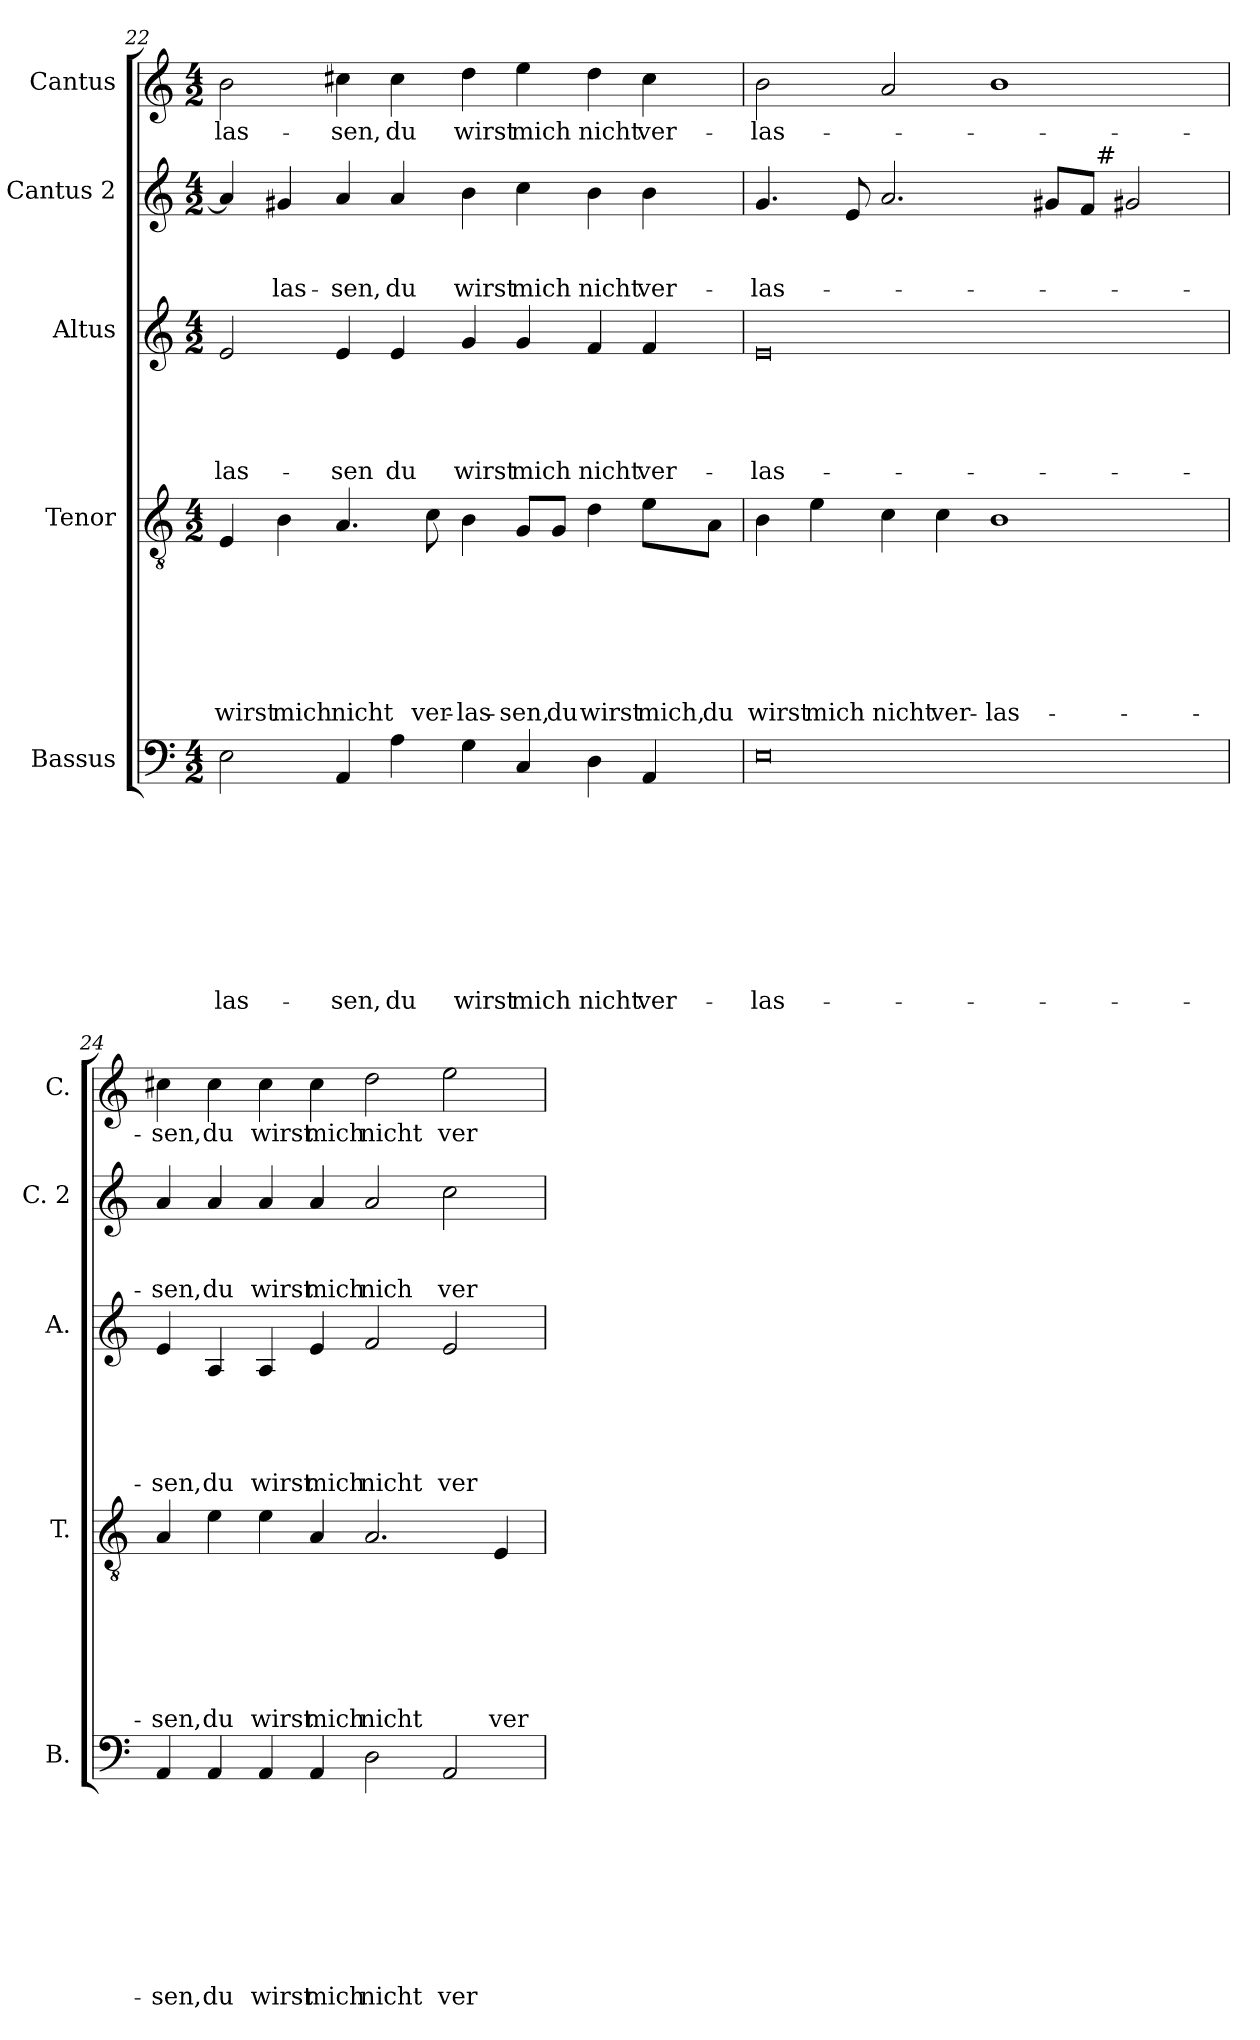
**kern	**text	**text	**text	**text	**text	**text	**text	**text	**text	**kern	**text	**text	**text	**text	**text	**text	**text	**kern	**text	**text	**text	**text	**text	**kern	**text	**text	**text	**kern	**text
*part5	*part5	*part5	*part5	*part5	*part5	*part5	*part5	*part5	*part5	*part4	*part4	*part4	*part4	*part4	*part4	*part4	*part4	*part3	*part3	*part3	*part3	*part3	*part3	*part2	*part2	*part2	*part2	*part1	*part1
*staff5	*staff5	*staff5	*staff5	*staff5	*staff5	*staff5	*staff5	*staff5	*staff5	*staff4	*staff4	*staff4	*staff4	*staff4	*staff4	*staff4	*staff4	*staff3	*staff3	*staff3	*staff3	*staff3	*staff3	*staff2	*staff2	*staff2	*staff2	*staff1	*staff1
*I"Bassus	*	*	*	*	*	*	*	*	*	*I"Tenor	*	*	*	*	*	*	*	*I"Altus	*	*	*	*	*	*I"Cantus 2	*	*	*	*I"Cantus	*
*I'B.	*	*	*	*	*	*	*	*	*	*I'T.	*	*	*	*	*	*	*	*I'A.	*	*	*	*	*	*I'C. 2	*	*	*	*I'C.	*
*clefF4	*	*	*	*	*	*	*	*	*	*clefGv2	*	*	*	*	*	*	*	*clefG2	*	*	*	*	*	*clefG2	*	*	*	*clefG2	*
*k[]	*	*	*	*	*	*	*	*	*	*k[]	*	*	*	*	*	*	*	*k[]	*	*	*	*	*	*k[]	*	*	*	*k[]	*
*C:	*	*	*	*	*	*	*	*	*	*C:	*	*	*	*	*	*	*	*C:	*	*	*	*	*	*C:	*	*	*	*C:	*
*M4/2	*	*	*	*	*	*	*	*	*	*M4/2	*	*	*	*	*	*	*	*M4/2	*	*	*	*	*	*M4/2	*	*	*	*M4/2	*
=22	=22	=22	=22	=22	=22	=22	=22	=22	=22	=22	=22	=22	=22	=22	=22	=22	=22	=22	=22	=22	=22	=22	=22	=22	=22	=22	=22	=22	=22
!	!	!	!	!	!	!	!	!	!LO:LY:b	!	!	!	!	!	!	!	!LO:LY:b	!	!	!	!	!	!LO:LY:b	!	!	!	!	!	!LO:LY:b
2E\	.	.	.	.	.	.	.	.	-las-	4E/	.	.	.	.	.	.	wirst	2e/	.	.	.	.	-las-	4a/]	.	.	.	2b\	-las-
!	!	!	!	!	!	!	!	!	!	!	!	!	!	!	!	!	!LO:LY:b	!	!	!	!	!	!	!	!	!	!LO:LY:b	!	!
.	.	.	.	.	.	.	.	.	.	4B\	.	.	.	.	.	.	mich	.	.	.	.	.	.	4g#X/	.	.	-las-	.	.
!	!	!	!	!	!	!	!	!	!LO:LY:b	!	!	!	!	!	!	!	!LO:LY:b	!	!	!	!	!	!LO:LY:b	!	!	!	!LO:LY:b	!	!LO:LY:b
4AA/	.	.	.	.	.	.	.	.	-sen,	4.A/	.	.	.	.	.	.	nicht	4e/	.	.	.	.	-sen	4a/	.	.	-sen,	4cc#X\	-sen,
!	!	!	!	!	!	!	!	!	!LO:LY:b	!	!	!	!	!	!	!	!	!	!	!	!	!	!LO:LY:b	!	!	!	!LO:LY:b	!	!LO:LY:b
4A\	.	.	.	.	.	.	.	.	du	.	.	.	.	.	.	.	.	4e/	.	.	.	.	du	4a/	.	.	du	4cc#\	du
!	!	!	!	!	!	!	!	!	!	!	!	!	!	!	!	!	!LO:LY:b	!	!	!	!	!	!	!	!	!	!	!	!
.	.	.	.	.	.	.	.	.	.	8c\	.	.	.	.	.	.	ver-	.	.	.	.	.	.	.	.	.	.	.	.
!	!	!	!	!	!	!	!	!	!LO:LY:b	!	!	!	!	!	!	!	!LO:LY:b	!	!	!	!	!	!LO:LY:b	!	!	!	!LO:LY:b	!	!LO:LY:b
4G\	.	.	.	.	.	.	.	.	wirst	4B\	.	.	.	.	.	.	-las-	4g/	.	.	.	.	wirst	4b\	.	.	wirst	4dd\	wirst
!	!	!	!	!	!	!	!	!	!LO:LY:b	!	!	!	!	!	!	!	!LO:LY:b	!	!	!	!	!	!LO:LY:b	!	!	!	!LO:LY:b	!	!LO:LY:b
4C/	.	.	.	.	.	.	.	.	mich	8G/L	.	.	.	.	.	.	-sen,	4g/	.	.	.	.	mich	4cc\	.	.	mich	4ee\	mich
!	!	!	!	!	!	!	!	!	!	!	!	!	!	!	!	!	!LO:LY:b	!	!	!	!	!	!	!	!	!	!	!	!
.	.	.	.	.	.	.	.	.	.	8G/J	.	.	.	.	.	.	du	.	.	.	.	.	.	.	.	.	.	.	.
!	!	!	!	!	!	!	!	!	!LO:LY:b	!	!	!	!	!	!	!	!LO:LY:b	!	!	!	!	!	!LO:LY:b	!	!	!	!LO:LY:b	!	!LO:LY:b
4D\	.	.	.	.	.	.	.	.	nicht	4d\	.	.	.	.	.	.	wirst	4f/	.	.	.	.	nicht	4b\	.	.	nicht	4dd\	nicht
!	!	!	!	!	!	!	!	!	!LO:LY:b	!	!	!	!	!	!	!	!LO:LY:b	!	!	!	!	!	!LO:LY:b	!	!	!	!LO:LY:b	!	!LO:LY:b
4AA/	.	.	.	.	.	.	.	.	ver-	8e\L	.	.	.	.	.	.	mich,	4f/	.	.	.	.	ver-	4b\	.	.	ver-	4cc#\	ver-
!	!	!	!	!	!	!	!	!	!	!	!	!	!	!	!	!	!LO:LY:b	!	!	!	!	!	!	!	!	!	!	!	!
.	.	.	.	.	.	.	.	.	.	8A\J	.	.	.	.	.	.	du	.	.	.	.	.	.	.	.	.	.	.	.
!!LO:LB:g=z
=23	=23	=23	=23	=23	=23	=23	=23	=23	=23	=23	=23	=23	=23	=23	=23	=23	=23	=23	=23	=23	=23	=23	=23	=23	=23	=23	=23	=23	=23
!	!	!	!	!	!	!	!	!	!LO:LY:b	!	!	!	!	!	!	!	!LO:LY:b	!	!	!	!	!	!LO:LY:b	!	!	!	!LO:LY:b	!	!LO:LY:b
*	*	*	*	*	*	*	*	*	*	*	*	*	*	*	*	*	*	*	*	*	*	*	*	*^	*	*	*	*	*
0E	.	.	.	.	.	.	.	.	-las-	4B\	.	.	.	.	.	.	wirst	0e	.	.	.	.	-las-	4.g/	1ryy	.	.	-las-	2b\	-las-
!	!	!	!	!	!	!	!	!	!	!	!	!	!	!	!	!	!LO:LY:b	!	!	!	!	!	!	!	!	!	!	!	!	!
.	.	.	.	.	.	.	.	.	.	4e\	.	.	.	.	.	.	mich	.	.	.	.	.	.	.	.	.	.	.	.	.
.	.	.	.	.	.	.	.	.	.	.	.	.	.	.	.	.	.	.	.	.	.	.	.	8e/	.	.	.	.	.	.
!	!	!	!	!	!	!	!	!	!	!	!	!	!	!	!	!	!LO:LY:b	!	!	!	!	!	!	!	!	!	!	!	!	!
.	.	.	.	.	.	.	.	.	.	4c\	.	.	.	.	.	.	nicht	.	.	.	.	.	.	2.a/	.	.	.	.	2a/	.
!	!	!	!	!	!	!	!	!	!	!	!	!	!	!	!	!	!LO:LY:b	!	!	!	!	!	!	!	!	!	!	!	!	!
.	.	.	.	.	.	.	.	.	.	4c\	.	.	.	.	.	.	ver-	.	.	.	.	.	.	.	.	.	.	.	.	.
!	!	!	!	!	!	!	!	!	!	!	!	!	!	!	!	!	!LO:LY:b	!	!	!	!	!	!	!	!	!	!	!	!	!
.	.	.	.	.	.	.	.	.	.	1B	.	.	.	.	.	.	-las-	.	.	.	.	.	.	.	4ryy	.	.	.	1b	.
.	.	.	.	.	.	.	.	.	.	.	.	.	.	.	.	.	.	.	.	.	.	.	.	8g#X/L	8ryy	.	.	.	.	.
.	.	.	.	.	.	.	.	.	.	.	.	.	.	.	.	.	.	.	.	.	.	.	.	8f/J	32ryy	.	.	.	.	.
!	!	!	!	!	!	!	!	!	!	!	!	!	!	!	!	!	!	!	!	!	!	!	!	!	!LO:TX:a:t=#	!	!	!	!	!
.	.	.	.	.	.	.	.	.	.	.	.	.	.	.	.	.	.	.	.	.	.	.	.	.	2ryy	.	.	.	.	.
.	.	.	.	.	.	.	.	.	.	.	.	.	.	.	.	.	.	.	.	.	.	.	.	2g#X/	.	.	.	.	.	.
.	.	.	.	.	.	.	.	.	.	.	.	.	.	.	.	.	.	.	.	.	.	.	.	.	16.ryy	.	.	.	.	.
=24	=24	=24	=24	=24	=24	=24	=24	=24	=24	=24	=24	=24	=24	=24	=24	=24	=24	=24	=24	=24	=24	=24	=24	=24	=24	=24	=24	=24	=24	=24
!	!	!	!	!	!	!	!	!	!LO:LY:b	!	!	!	!	!	!	!	!LO:LY:b	!	!	!	!	!	!LO:LY:b	!	!	!	!	!LO:LY:b	!	!LO:LY:b
*	*	*	*	*	*	*	*	*	*	*	*	*	*	*	*	*	*	*	*	*	*	*	*	*v	*v	*	*	*	*	*
4AA/	.	.	.	.	.	.	.	.	-sen,	4A/	.	.	.	.	.	.	-sen,	4e/	.	.	.	.	-sen,	4a/	.	.	-sen,	4cc#X\	-sen,
!	!	!	!	!	!	!	!	!	!LO:LY:b	!	!	!	!	!	!	!	!LO:LY:b	!	!	!	!	!	!LO:LY:b	!	!	!	!LO:LY:b	!	!LO:LY:b
4AA/	.	.	.	.	.	.	.	.	du	4e\	.	.	.	.	.	.	du	4A/	.	.	.	.	du	4a/	.	.	du	4cc#\	du
!	!	!	!	!	!	!	!	!	!LO:LY:b	!	!	!	!	!	!	!	!LO:LY:b	!	!	!	!	!	!LO:LY:b	!	!	!	!LO:LY:b	!	!LO:LY:b
4AA/	.	.	.	.	.	.	.	.	wirst	4e\	.	.	.	.	.	.	wirst	4A/	.	.	.	.	wirst	4a/	.	.	wirst	4cc#\	wirst
!	!	!	!	!	!	!	!	!	!LO:LY:b	!	!	!	!	!	!	!	!LO:LY:b	!	!	!	!	!	!LO:LY:b	!	!	!	!LO:LY:b	!	!LO:LY:b
4AA/	.	.	.	.	.	.	.	.	mich	4A/	.	.	.	.	.	.	mich	4e/	.	.	.	.	mich	4a/	.	.	mich	4cc#\	mich
!	!	!	!	!	!	!	!	!	!LO:LY:b	!	!	!	!	!	!	!	!LO:LY:b	!	!	!	!	!	!LO:LY:b	!	!	!	!LO:LY:b	!	!LO:LY:b
2D\	.	.	.	.	.	.	.	.	nicht	2.A/	.	.	.	.	.	.	nicht	2f/	.	.	.	.	nicht	2a/	.	.	nich	2dd\	nicht
!	!	!	!	!	!	!	!	!	!LO:LY:b	!	!	!	!	!	!	!	!	!	!	!	!	!	!LO:LY:b	!	!	!	!LO:LY:b	!	!LO:LY:b
2AA/	.	.	.	.	.	.	.	.	ver-	.	.	.	.	.	.	.	.	2e/	.	.	.	.	ver-	2cc\	.	.	ver-	2ee\	ver-
!	!	!	!	!	!	!	!	!	!	!	!	!	!	!	!	!	!LO:LY:b	!	!	!	!	!	!	!	!	!	!	!	!
.	.	.	.	.	.	.	.	.	.	4E/	.	.	.	.	.	.	ver-	.	.	.	.	.	.	.	.	.	.	.	.
=	=	=	=	=	=	=	=	=	=	=	=	=	=	=	=	=	=	=	=	=	=	=	=	=	=	=	=	=	=
*-	*-	*-	*-	*-	*-	*-	*-	*-	*-	*-	*-	*-	*-	*-	*-	*-	*-	*-	*-	*-	*-	*-	*-	*-	*-	*-	*-	*-	*-
